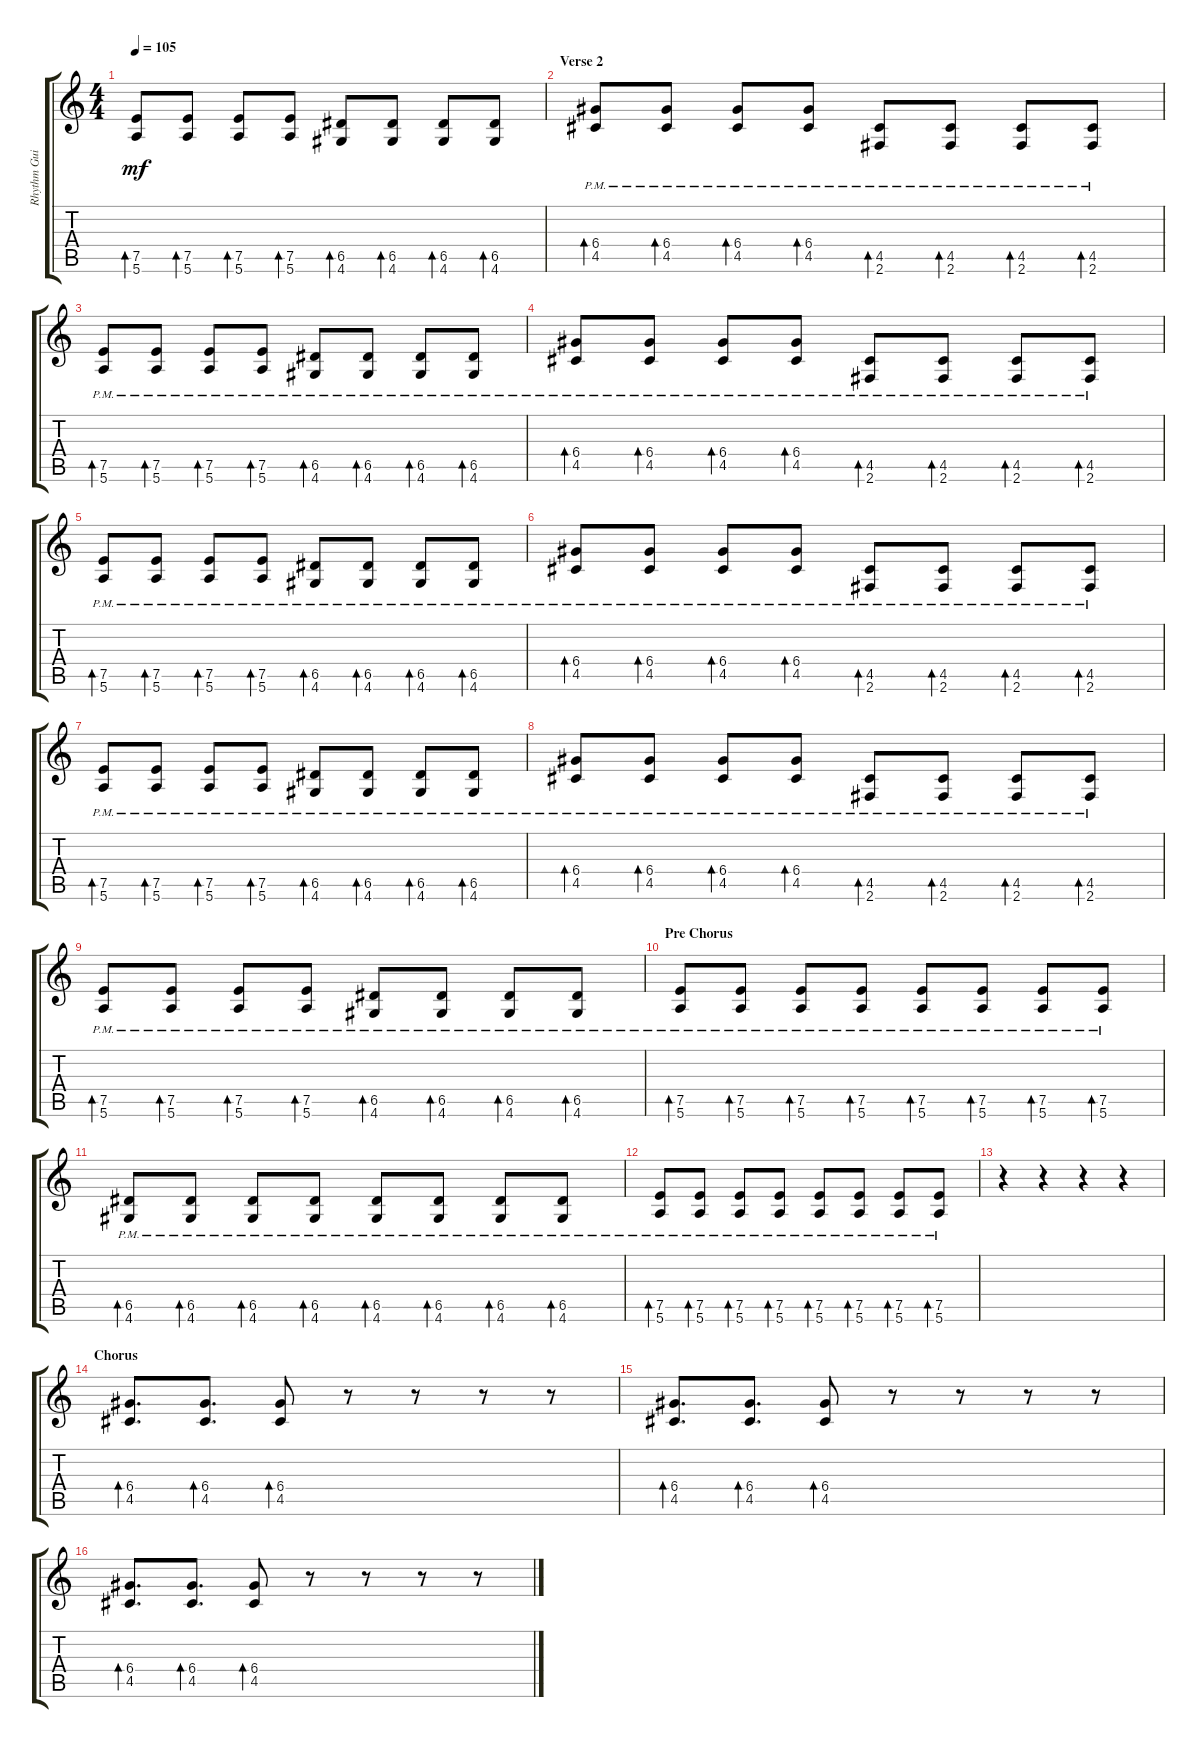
\track ("Rhythm Guitar" "Rhythm Gui") {instrument overdrivenguitar}
\staff {score tabs}
\tuning (E4 B3 G3 D3 A2 E2) {hide}
\ts (4 4)
\tempo 105
\clef g2
\ks c
(7.5 5.6).8{bd 30 dy mf} (7.5 5.6).8{bd 30} (7.5 5.6).8{bd 30} (7.5 5.6).8{bd 30} (6.5 4.6).8{bd 30} (6.5 4.6).8{bd 30} (6.5 4.6).8{bd 30} (6.5 4.6).8{bd 30} |
\section ("" "Verse 2")
(6.4{pm} 4.5{pm}).8{bd 30} (6.4{pm} 4.5{pm}).8{bd 30} (6.4{pm} 4.5{pm}).8{bd 30} (6.4{pm} 4.5{pm}).8{bd 30} (4.5{pm} 2.6{pm}).8{bd 30} (4.5{pm} 2.6{pm}).8{bd 30} (4.5{pm} 2.6{pm}).8{bd 30} (4.5{pm} 2.6{pm}).8{bd 30} |
(7.5{pm} 5.6{pm}).8{bd 30} (7.5{pm} 5.6{pm}).8{bd 30} (7.5{pm} 5.6{pm}).8{bd 30} (7.5{pm} 5.6{pm}).8{bd 30} (6.5{pm} 4.6{pm}).8{bd 30} (6.5{pm} 4.6{pm}).8{bd 30} (6.5{pm} 4.6{pm}).8{bd 30} (6.5{pm} 4.6{pm}).8{bd 30} |
(6.4{pm} 4.5{pm}).8{bd 30} (6.4{pm} 4.5{pm}).8{bd 30} (6.4{pm} 4.5{pm}).8{bd 30} (6.4{pm} 4.5{pm}).8{bd 30} (4.5{pm} 2.6{pm}).8{bd 30} (4.5{pm} 2.6{pm}).8{bd 30} (4.5{pm} 2.6{pm}).8{bd 30} (4.5{pm} 2.6{pm}).8{bd 30} |
(7.5{pm} 5.6{pm}).8{bd 30} (7.5{pm} 5.6{pm}).8{bd 30} (7.5{pm} 5.6{pm}).8{bd 30} (7.5{pm} 5.6{pm}).8{bd 30} (6.5{pm} 4.6{pm}).8{bd 30} (6.5{pm} 4.6{pm}).8{bd 30} (6.5{pm} 4.6{pm}).8{bd 30} (6.5{pm} 4.6{pm}).8{bd 30} |
(6.4{pm} 4.5{pm}).8{bd 30} (6.4{pm} 4.5{pm}).8{bd 30} (6.4{pm} 4.5{pm}).8{bd 30} (6.4{pm} 4.5{pm}).8{bd 30} (4.5{pm} 2.6{pm}).8{bd 30} (4.5{pm} 2.6{pm}).8{bd 30} (4.5{pm} 2.6{pm}).8{bd 30} (4.5{pm} 2.6{pm}).8{bd 30} |
(7.5{pm} 5.6{pm}).8{bd 30} (7.5{pm} 5.6{pm}).8{bd 30} (7.5{pm} 5.6{pm}).8{bd 30} (7.5{pm} 5.6{pm}).8{bd 30} (6.5{pm} 4.6{pm}).8{bd 30} (6.5{pm} 4.6{pm}).8{bd 30} (6.5{pm} 4.6{pm}).8{bd 30} (6.5{pm} 4.6{pm}).8{bd 30} |
(6.4{pm} 4.5{pm}).8{bd 30} (6.4{pm} 4.5{pm}).8{bd 30} (6.4{pm} 4.5{pm}).8{bd 30} (6.4{pm} 4.5{pm}).8{bd 30} (4.5{pm} 2.6{pm}).8{bd 30} (4.5{pm} 2.6{pm}).8{bd 30} (4.5{pm} 2.6{pm}).8{bd 30} (4.5{pm} 2.6{pm}).8{bd 30} |
(7.5{pm} 5.6{pm}).8{bd 30} (7.5{pm} 5.6{pm}).8{bd 30} (7.5{pm} 5.6{pm}).8{bd 30} (7.5{pm} 5.6{pm}).8{bd 30} (6.5{pm} 4.6{pm}).8{bd 30} (6.5{pm} 4.6{pm}).8{bd 30} (6.5{pm} 4.6{pm}).8{bd 30} (6.5{pm} 4.6{pm}).8{bd 30} |
\section ("" "Pre Chorus")
(7.5{pm} 5.6{pm}).8{bd 30} (7.5{pm} 5.6{pm}).8{bd 30} (7.5{pm} 5.6{pm}).8{bd 30} (7.5{pm} 5.6{pm}).8{bd 30} (7.5{pm} 5.6{pm}).8{bd 30} (7.5{pm} 5.6{pm}).8{bd 30} (7.5{pm} 5.6{pm}).8{bd 30} (7.5{pm} 5.6{pm}).8{bd 30} |
(6.5{pm} 4.6{pm}).8{bd 30} (6.5{pm} 4.6{pm}).8{bd 30} (6.5{pm} 4.6{pm}).8{bd 30} (6.5{pm} 4.6{pm}).8{bd 30} (6.5{pm} 4.6{pm}).8{bd 30} (6.5{pm} 4.6{pm}).8{bd 30} (6.5{pm} 4.6{pm}).8{bd 30} (6.5{pm} 4.6{pm}).8{bd 30} |
(7.5{pm} 5.6{pm}).8{bd 30} (7.5{pm} 5.6{pm}).8{bd 30} (7.5{pm} 5.6{pm}).8{bd 30} (7.5{pm} 5.6{pm}).8{bd 30} (7.5{pm} 5.6{pm}).8{bd 30} (7.5{pm} 5.6{pm}).8{bd 30} (7.5{pm} 5.6{pm}).8{bd 30} (7.5{pm} 5.6{pm}).8{bd 30} |
r.4 r.4 r.4 r.4 |
\section ("" "Chorus")
(6.4 4.5).8{d bd 30} (6.4 4.5).8{d bd 30} (6.4 4.5).8{bd 30} r.8 r.8 r.8 r.8 |
(6.4 4.5).8{d bd 30} (6.4 4.5).8{d bd 30} (6.4 4.5).8{bd 30} r.8 r.8 r.8 r.8 |
(6.4 4.5).8{d bd 30} (6.4 4.5).8{d bd 30} (6.4 4.5).8{bd 30} r.8 r.8 r.8 r.8
